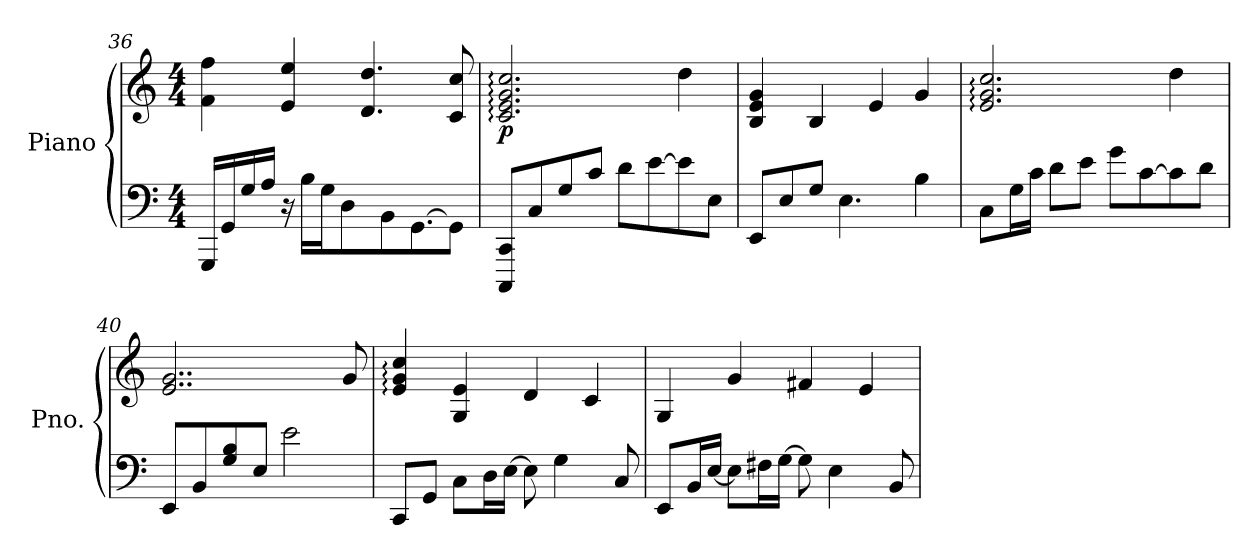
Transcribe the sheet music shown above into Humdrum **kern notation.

**kern	**kern	**dynam
*part1	*part1	*part1
*staff2	*staff1	*staff1/2
*I"Piano	*	*
*I'Pno.	*	*
*clefF4	*clefG2	*
*k[]	*k[]	*
*M4/4	*M4/4	*
=36	=36	=36
16GGG/LL	4f\ 4ff\	.
16GG/	.	.
16G/	.	.
16A/JJ	.	.
16r	4e/ 4ee/	.
16B\LL	.	.
16G\J	.	.
8D\	.	.
.	4.d/ 4.dd/	.
8BB\	.	.
[8.GG\	.	.
8GG\J]	8c/ 8cc/	.
=37	=37	=37
!	!	!LO:DY:b
8CCC/ 8CC/L	2.c/: 2.e/: 2.g/: 2.cc/:	p
8C/	.	.
8G/	.	.
8c/J	.	.
8d\L	.	.
[8e\	.	.
8e\]	4dd\	.
8E\J	.	.
!!LO:LB:g=z
=38	=38	=38
8EE/L	4B/ 4e/ 4g/	.
8E/	.	.
8G/J	4B/	.
4.E\	.	.
.	4e/	.
4B\	4g/	.
=39	=39	=39
8C\L	2.e/: 2.g/: 2.cc/:	.
16G\L	.	.
16c\JJ	.	.
8d\L	.	.
8e\J	.	.
8g\L	.	.
[8c\	.	.
8c\]	4dd\	.
8d\J	.	.
=40	=40	=40
8EE/L	2..e/ 2..g/	.
8BB/	.	.
8G/ 8B/	.	.
8E/J	.	.
2e\	.	.
.	8g/	.
=41	=41	=41
8CC/L	4e/: 4g/: 4cc/:	.
8GG/J	.	.
8C\L	4G/ 4e/	.
16D\L	.	.
[16E\JJ	.	.
8E\]	4d/	.
4G\	.	.
.	4c/	.
8C/	.	.
!!LO:LB:g=z
=42	=42	=42
8EE/L	4G/	.
16BB/L	.	.
[16E/JJ	.	.
8E\L]	4g/	.
16F#X\L	.	.
[16G\JJ	.	.
8G\]	4f#X/	.
4E\	.	.
.	4e/	.
8BB/	.	.
=	=	=
*-	*-	*-
